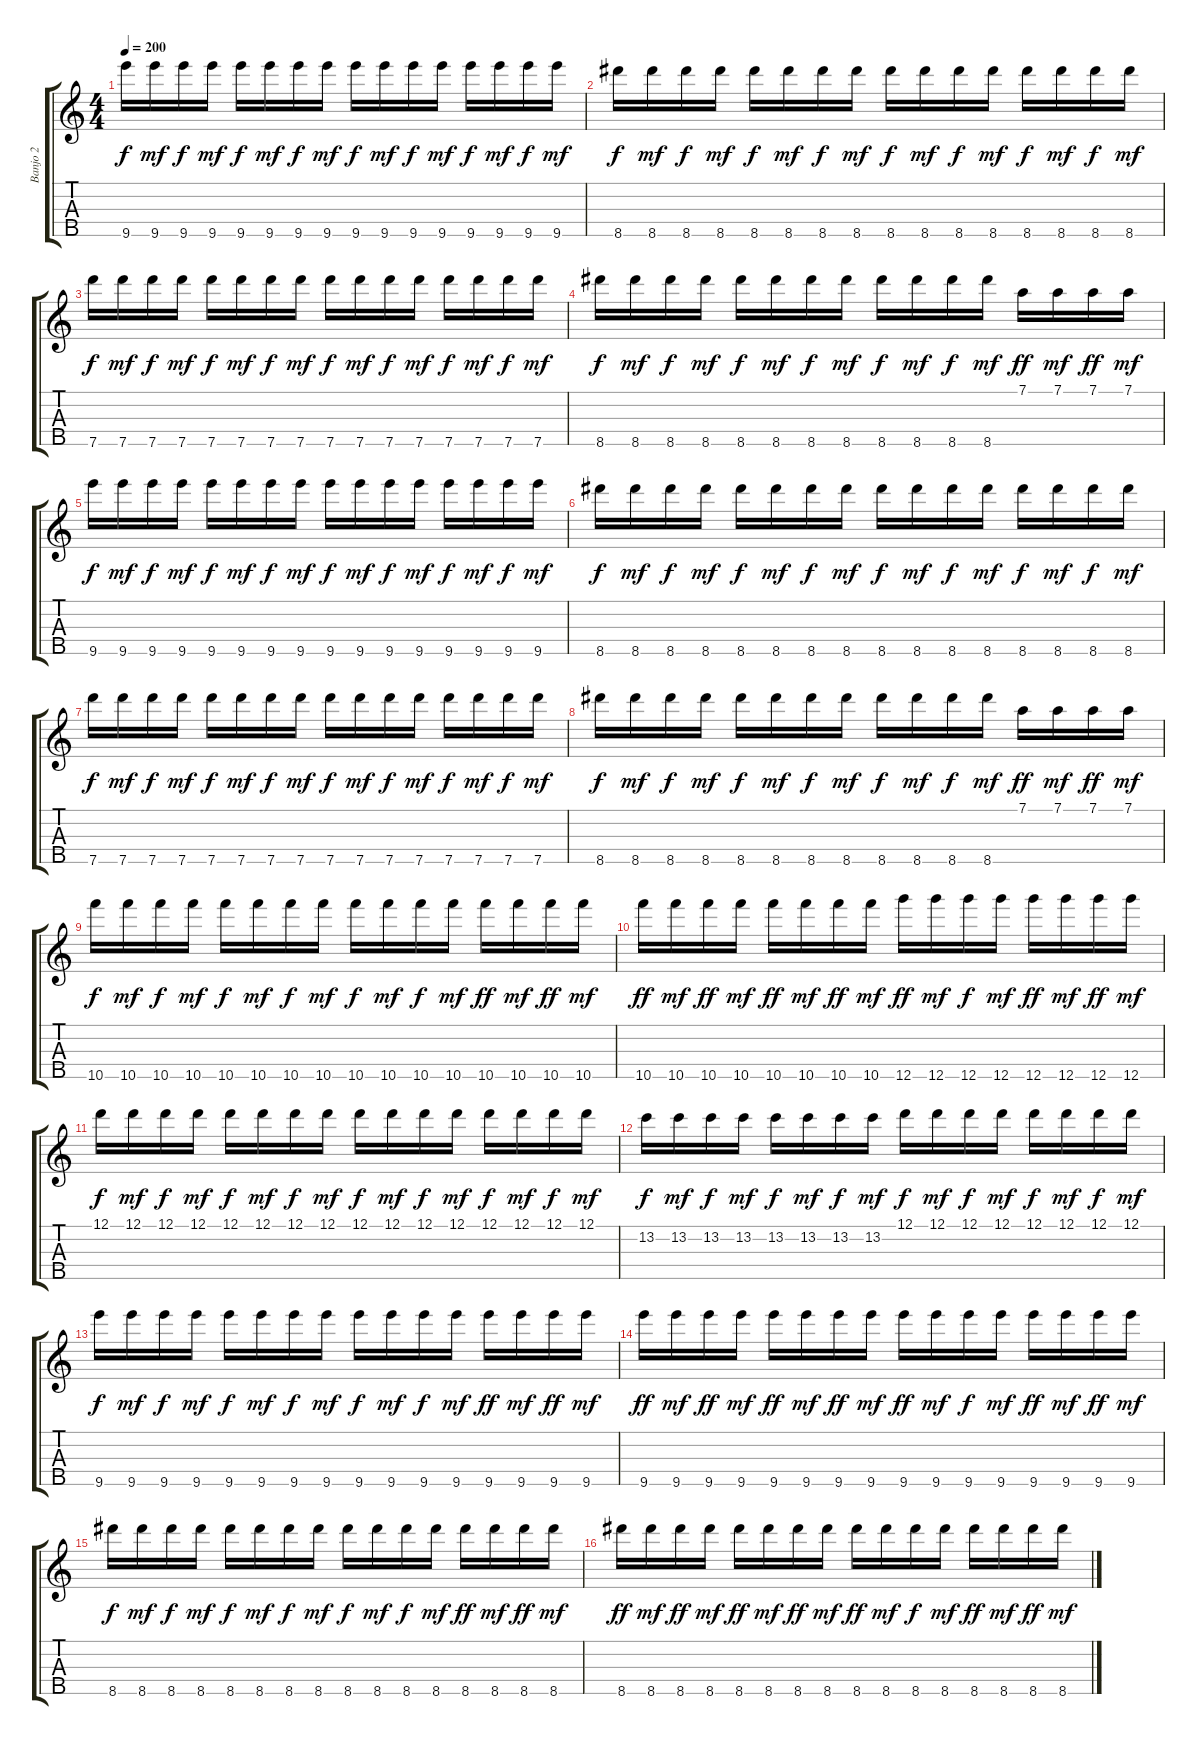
\track ("Banjo 2" "Banjo 2") {instrument electricguitarclean}
\staff {score tabs}
\tuning (D4 B3 G3 D3 G4) {hide}
\ts (4 4)
\tempo 200
\clef g2
\ks c
9.5.16{dy f instrument electricguitarclean} 9.5.16{dy mf} 9.5.16{dy f} 9.5.16{dy mf} 9.5.16{dy f} 9.5.16{dy mf} 9.5.16{dy f} 9.5.16{dy mf} 9.5.16{dy f} 9.5.16{dy mf} 9.5.16{dy f} 9.5.16{dy mf} 9.5.16{dy f} 9.5.16{dy mf} 9.5.16{dy f} 9.5.16{dy mf} |
8.5.16{dy f} 8.5.16{dy mf} 8.5.16{dy f} 8.5.16{dy mf} 8.5.16{dy f} 8.5.16{dy mf} 8.5.16{dy f} 8.5.16{dy mf} 8.5.16{dy f} 8.5.16{dy mf} 8.5.16{dy f} 8.5.16{dy mf} 8.5.16{dy f} 8.5.16{dy mf} 8.5.16{dy f} 8.5.16{dy mf} |
7.5.16{dy f} 7.5.16{dy mf} 7.5.16{dy f} 7.5.16{dy mf} 7.5.16{dy f} 7.5.16{dy mf} 7.5.16{dy f} 7.5.16{dy mf} 7.5.16{dy f} 7.5.16{dy mf} 7.5.16{dy f} 7.5.16{dy mf} 7.5.16{dy f} 7.5.16{dy mf} 7.5.16{dy f} 7.5.16{dy mf} |
8.5.16{dy f} 8.5.16{dy mf} 8.5.16{dy f} 8.5.16{dy mf} 8.5.16{dy f} 8.5.16{dy mf} 8.5.16{dy f} 8.5.16{dy mf} 8.5.16{dy f} 8.5.16{dy mf} 8.5.16{dy f} 8.5.16{dy mf} 7.1.16{dy ff} 7.1.16{dy mf} 7.1.16{dy ff} 7.1.16{dy mf} |
9.5.16{dy f} 9.5.16{dy mf} 9.5.16{dy f} 9.5.16{dy mf} 9.5.16{dy f} 9.5.16{dy mf} 9.5.16{dy f} 9.5.16{dy mf} 9.5.16{dy f} 9.5.16{dy mf} 9.5.16{dy f} 9.5.16{dy mf} 9.5.16{dy f} 9.5.16{dy mf} 9.5.16{dy f} 9.5.16{dy mf} |
8.5.16{dy f} 8.5.16{dy mf} 8.5.16{dy f} 8.5.16{dy mf} 8.5.16{dy f} 8.5.16{dy mf} 8.5.16{dy f} 8.5.16{dy mf} 8.5.16{dy f} 8.5.16{dy mf} 8.5.16{dy f} 8.5.16{dy mf} 8.5.16{dy f} 8.5.16{dy mf} 8.5.16{dy f} 8.5.16{dy mf} |
7.5.16{dy f} 7.5.16{dy mf} 7.5.16{dy f} 7.5.16{dy mf} 7.5.16{dy f} 7.5.16{dy mf} 7.5.16{dy f} 7.5.16{dy mf} 7.5.16{dy f} 7.5.16{dy mf} 7.5.16{dy f} 7.5.16{dy mf} 7.5.16{dy f} 7.5.16{dy mf} 7.5.16{dy f} 7.5.16{dy mf} |
8.5.16{dy f} 8.5.16{dy mf} 8.5.16{dy f} 8.5.16{dy mf} 8.5.16{dy f} 8.5.16{dy mf} 8.5.16{dy f} 8.5.16{dy mf} 8.5.16{dy f} 8.5.16{dy mf} 8.5.16{dy f} 8.5.16{dy mf} 7.1.16{dy ff} 7.1.16{dy mf} 7.1.16{dy ff} 7.1.16{dy mf} |
10.5.16{dy f} 10.5.16{dy mf} 10.5.16{dy f} 10.5.16{dy mf} 10.5.16{dy f} 10.5.16{dy mf} 10.5.16{dy f} 10.5.16{dy mf} 10.5.16{dy f} 10.5.16{dy mf} 10.5.16{dy f} 10.5.16{dy mf} 10.5.16{dy ff} 10.5.16{dy mf} 10.5.16{dy ff} 10.5.16{dy mf} |
10.5.16{dy ff} 10.5.16{dy mf} 10.5.16{dy ff} 10.5.16{dy mf} 10.5.16{dy ff} 10.5.16{dy mf} 10.5.16{dy ff} 10.5.16{dy mf} 12.5.16{dy ff} 12.5.16{dy mf} 12.5.16{dy f} 12.5.16{dy mf} 12.5.16{dy ff} 12.5.16{dy mf} 12.5.16{dy ff} 12.5.16{dy mf} |
12.1.16{dy f} 12.1.16{dy mf} 12.1.16{dy f} 12.1.16{dy mf} 12.1.16{dy f} 12.1.16{dy mf} 12.1.16{dy f} 12.1.16{dy mf} 12.1.16{dy f} 12.1.16{dy mf} 12.1.16{dy f} 12.1.16{dy mf} 12.1.16{dy f} 12.1.16{dy mf} 12.1.16{dy f} 12.1.16{dy mf} |
13.2.16{dy f} 13.2.16{dy mf} 13.2.16{dy f} 13.2.16{dy mf} 13.2.16{dy f} 13.2.16{dy mf} 13.2.16{dy f} 13.2.16{dy mf} 12.1.16{dy f} 12.1.16{dy mf} 12.1.16{dy f} 12.1.16{dy mf} 12.1.16{dy f} 12.1.16{dy mf} 12.1.16{dy f} 12.1.16{dy mf} |
9.5.16{dy f} 9.5.16{dy mf} 9.5.16{dy f} 9.5.16{dy mf} 9.5.16{dy f} 9.5.16{dy mf} 9.5.16{dy f} 9.5.16{dy mf} 9.5.16{dy f} 9.5.16{dy mf} 9.5.16{dy f} 9.5.16{dy mf} 9.5.16{dy ff} 9.5.16{dy mf} 9.5.16{dy ff} 9.5.16{dy mf} |
9.5.16{dy ff} 9.5.16{dy mf} 9.5.16{dy ff} 9.5.16{dy mf} 9.5.16{dy ff} 9.5.16{dy mf} 9.5.16{dy ff} 9.5.16{dy mf} 9.5.16{dy ff} 9.5.16{dy mf} 9.5.16{dy f} 9.5.16{dy mf} 9.5.16{dy ff} 9.5.16{dy mf} 9.5.16{dy ff} 9.5.16{dy mf} |
8.5.16{dy f} 8.5.16{dy mf} 8.5.16{dy f} 8.5.16{dy mf} 8.5.16{dy f} 8.5.16{dy mf} 8.5.16{dy f} 8.5.16{dy mf} 8.5.16{dy f} 8.5.16{dy mf} 8.5.16{dy f} 8.5.16{dy mf} 8.5.16{dy ff} 8.5.16{dy mf} 8.5.16{dy ff} 8.5.16{dy mf} |
8.5.16{dy ff} 8.5.16{dy mf} 8.5.16{dy ff} 8.5.16{dy mf} 8.5.16{dy ff} 8.5.16{dy mf} 8.5.16{dy ff} 8.5.16{dy mf} 8.5.16{dy ff} 8.5.16{dy mf} 8.5.16{dy f} 8.5.16{dy mf} 8.5.16{dy ff} 8.5.16{dy mf} 8.5.16{dy ff} 8.5.16{dy mf}
